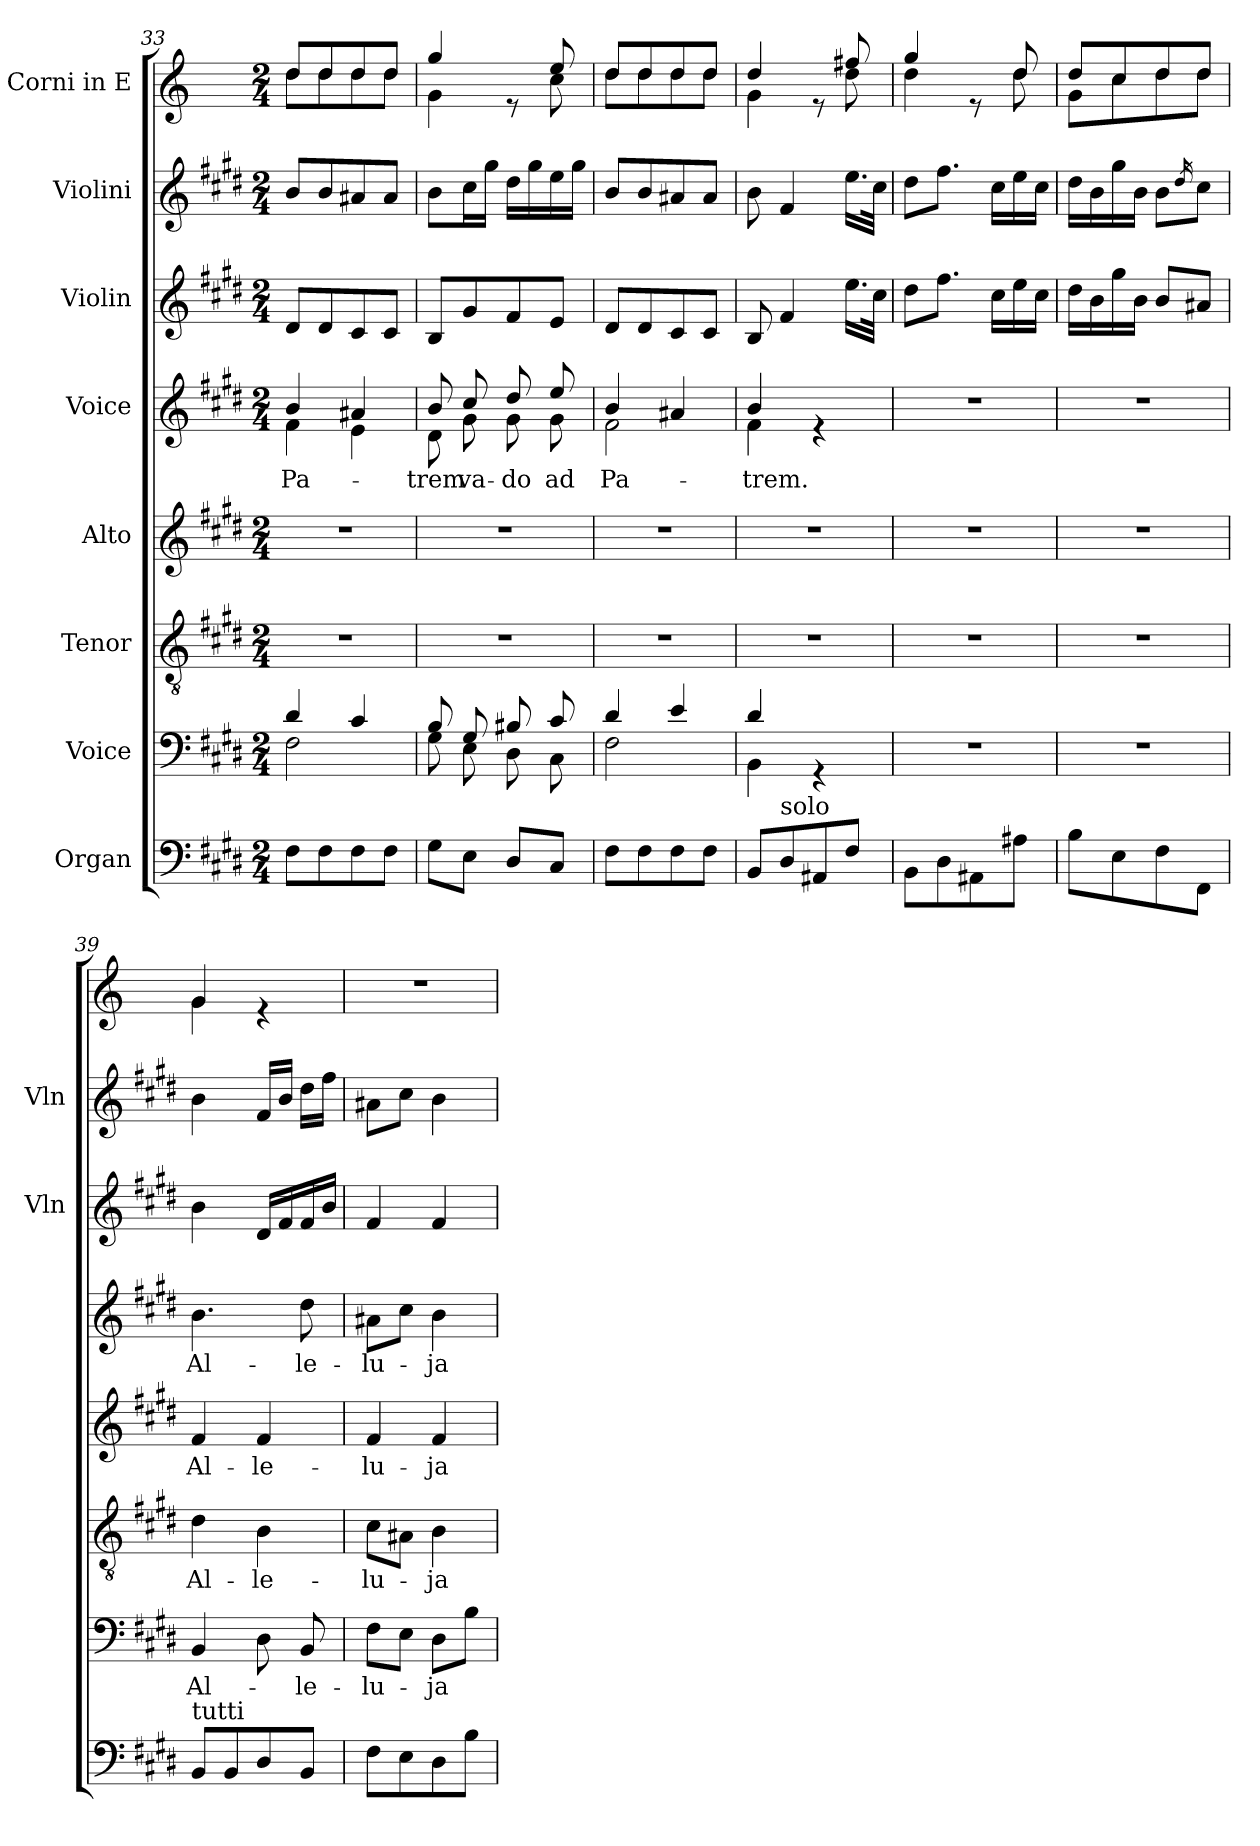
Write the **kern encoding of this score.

**kern	**kern	**text	**kern	**text	**kern	**text	**kern	**text	**kern	**kern	**kern
*part8	*part7	*part7	*part6	*part6	*part5	*part5	*part4	*part4	*part3	*part2	*part1
*staff8	*staff7	*staff7	*staff6	*staff6	*staff5	*staff5	*staff4	*staff4	*staff3	*staff2	*staff1
*I"Organ	*I"Voice	*	*I"Tenor	*	*I"Alto	*	*I"Voice	*	*I"Violin	*I"Violini	*I"Corni in E
*	*	*	*	*	*	*	*	*	*I'Vln	*I'Vln	*
*clefF4	*clefF4	*	*clefGv2	*	*clefG2	*	*clefG2	*	*clefG2	*clefG2	*clefG2
*	*	*	*	*	*	*	*	*	*	*	*ITrd5c8
*k[f#c#g#d#]	*k[f#c#g#d#]	*	*k[f#c#g#d#]	*	*k[f#c#g#d#]	*	*k[f#c#g#d#]	*	*k[f#c#g#d#]	*k[f#c#g#d#]	*k[f#c#g#d#]
*M2/4	*M2/4	*	*M2/4	*	*M2/4	*	*M2/4	*	*M2/4	*M2/4	*M2/4
=33	=33	=33	=33	=33	=33	=33	=33	=33	=33	=33	=33
*	*^	*	*	*	*	*	*	*	*	*	*
!	!	!	!	!	!	!	!	!	!LO:LY:b	!	!	!
*	*	*	*	*	*	*	*	*^	*	*	*	*^
8F#\L	4d#/	2F#\	.	2r	.	2r	.	4b/	4f#\	Pa-	8d#/L	8b/L	8f#/L	8f#\L
8F#\	.	.	.	.	.	.	.	.	.	.	8d#/	8b/	8f#/	8f#\
8F#\	4c#/	.	.	.	.	.	.	4a#X/	4e\	.	8c#/	8a#X/	8f#/	8f#\
8F#\J	.	.	.	.	.	.	.	.	.	.	8c#/J	8a#/J	8f#/J	8f#\J
=34	=34	=34	=34	=34	=34	=34	=34	=34	=34	=34	=34	=34	=34	=34
!	!	!	!	!	!	!	!	!	!	!LO:LY:b	!	!	!	!
8G#\L	8B/	8G#\	.	2r	.	2r	.	8b/	8d#\	-trem	8B/L	8b\L	4b/	4B\
!	!	!	!	!	!	!	!	!	!	!LO:LY:b	!	!	!	!
8E\J	8G#/	8E\	.	.	.	.	.	8cc#/	8g#\	va-	8g#/	16cc#\L	.	.
.	.	.	.	.	.	.	.	.	.	.	.	16gg#\JJ	.	.
!	!	!	!	!	!	!	!	!	!	!LO:LY:b	!	!	!	!
8D#/L	8B#X/	8D#\	.	.	.	.	.	8dd#/	8g#\	-do	8f#/	16dd#\LL	8re	8ryy
.	.	.	.	.	.	.	.	.	.	.	.	16gg#\	.	.
!	!	!	!	!	!	!	!	!	!	!LO:LY:b	!	!	!	!
8C#/J	8c#/	8C#\	.	.	.	.	.	8ee/	8g#\	ad	8e/J	16ee\	8g#/	8e\
.	.	.	.	.	.	.	.	.	.	.	.	16gg#\JJ	.	.
=35	=35	=35	=35	=35	=35	=35	=35	=35	=35	=35	=35	=35	=35	=35
!	!	!	!	!	!	!	!	!	!	!LO:LY:b	!	!	!	!
8F#\L	4d#/	2F#\	.	2r	.	2r	.	4b/	2f#\	Pa-	8d#/L	8b/L	8f#/L	8f#\L
8F#\	.	.	.	.	.	.	.	.	.	.	8d#/	8b/	8f#/	8f#\
8F#\	4e/	.	.	.	.	.	.	4a#X/	.	.	8c#/	8a#X/	8f#/	8f#\
8F#\J	.	.	.	.	.	.	.	.	.	.	8c#/J	8a#/J	8f#/J	8f#\J
=36	=36	=36	=36	=36	=36	=36	=36	=36	=36	=36	=36	=36	=36	=36
!	!	!	!	!	!	!	!	!	!	!LO:LY:b	!	!	!	!
8BB/L	4d#/	4BB\	.	2r	.	2r	.	4b/	4f#\	-trem.	8B/	8b\	4f#/	4B\
!LO:TX:a:t=solo	!	!	!	!	!	!	!	!	!	!	!	!	!	!
8D#/	.	.	.	.	.	.	.	.	.	.	4f#/	4f#/	.	.
8AA#X/	4rGG	4ryy	.	.	.	.	.	4re	4ryy	.	.	.	8re	8ryy
8F#/J	.	.	.	.	.	.	.	.	.	.	16.ee\LL	16.ee\LL	8a#X/	8f#\
.	.	.	.	.	.	.	.	.	.	.	32cc#\JJk	32cc#\JJk	.	.
*	*v	*v	*	*	*	*	*	*v	*v	*	*	*	*	*
=37	=37	=37	=37	=37	=37	=37	=37	=37	=37	=37	=37	=37
8BB\L	2r	.	2r	.	2r	.	2r	.	8dd#\L	8dd#\L	4b/	4f#\
8D#\	.	.	.	.	.	.	.	.	8.ff#\J	8.ff#\J	.	.
8AA#X\	.	.	.	.	.	.	.	.	.	.	8re	8ryy
.	.	.	.	.	.	.	.	.	16cc#\LL	16cc#\LL	.	.
8A#X\J	.	.	.	.	.	.	.	.	16ee\	16ee\	8f#/	8f#\
.	.	.	.	.	.	.	.	.	16cc#\JJ	16cc#\JJ	.	.
=38	=38	=38	=38	=38	=38	=38	=38	=38	=38	=38	=38	=38
8B\L	2r	.	2r	.	2r	.	2r	.	16dd#\LL	16dd#\LL	8f#/L	8B\L
.	.	.	.	.	.	.	.	.	16b\	16b\	.	.
8E\	.	.	.	.	.	.	.	.	16gg#\	16gg#\	8e/	8e\
.	.	.	.	.	.	.	.	.	16b\JJ	16b\JJ	.	.
8F#\	.	.	.	.	.	.	.	.	8b/L	8b\L	8f#/	8f#\
.	.	.	.	.	.	.	.	.	.	16qdd#/	.	.
8FF#\J	.	.	.	.	.	.	.	.	8a#X/J	8cc#\J	8f#/J	8f#\J
!!LO:PB:g=z	!!
=39	=39	=39	=39	=39	=39	=39	=39	=39	=39	=39	=39	=39
!LO:TX:a:t=tutti	!	!	!	!	!	!	!	!	!	!	!	!
!	!	!LO:LY:b	!	!LO:LY:b	!	!LO:LY:b	!	!LO:LY:b	!	!	!	!
8BB/L	4BB/	Al-	4d#\	Al-	4f#/	Al-	4.b\	Al-	4b\	4b\	4B/	4B\
8BB/	.	.	.	.	.	.	.	.	.	.	.	.
!	!	!	!	!LO:LY:b	!	!LO:LY:b	!	!	!	!	!	!
8D#/	8D#\	.	4B\	-le-	4f#/	-le-	.	.	16d#/LL	16f#/LL	4re	4ryy
.	.	.	.	.	.	.	.	.	16f#/	16b/JJ	.	.
!	!	!LO:LY:b	!	!	!	!	!	!LO:LY:b	!	!	!	!
8BB/J	8BB/	-le-	.	.	.	.	8dd#\	-le-	16f#/	16dd#\LL	.	.
.	.	.	.	.	.	.	.	.	16b/JJ	16ff#\JJ	.	.
*	*	*	*	*	*	*	*	*	*	*	*v	*v
=40	=40	=40	=40	=40	=40	=40	=40	=40	=40	=40	=40
!	!	!LO:LY:b	!	!LO:LY:b	!	!LO:LY:b	!	!LO:LY:b	!	!	!
8F#\L	8F#\L	-lu-	8c#\L	-lu-	4f#/	-lu-	8a#X\L	-lu-	4f#/	8a#X\L	2r
8E\	8E\J	.	8A#X\J	.	.	.	8cc#\J	.	.	8cc#\J	.
!	!	!LO:LY:b	!	!LO:LY:b	!	!LO:LY:b	!	!LO:LY:b	!	!	!
8D#\	8D#\L	-ja	4B\	-ja	4f#/	-ja	4b\	-ja	4f#/	4b\	.
8B\J	8B\J	.	.	.	.	.	.	.	.	.	.
=	=	=	=	=	=	=	=	=	=	=	=
*-	*-	*-	*-	*-	*-	*-	*-	*-	*-	*-	*-
